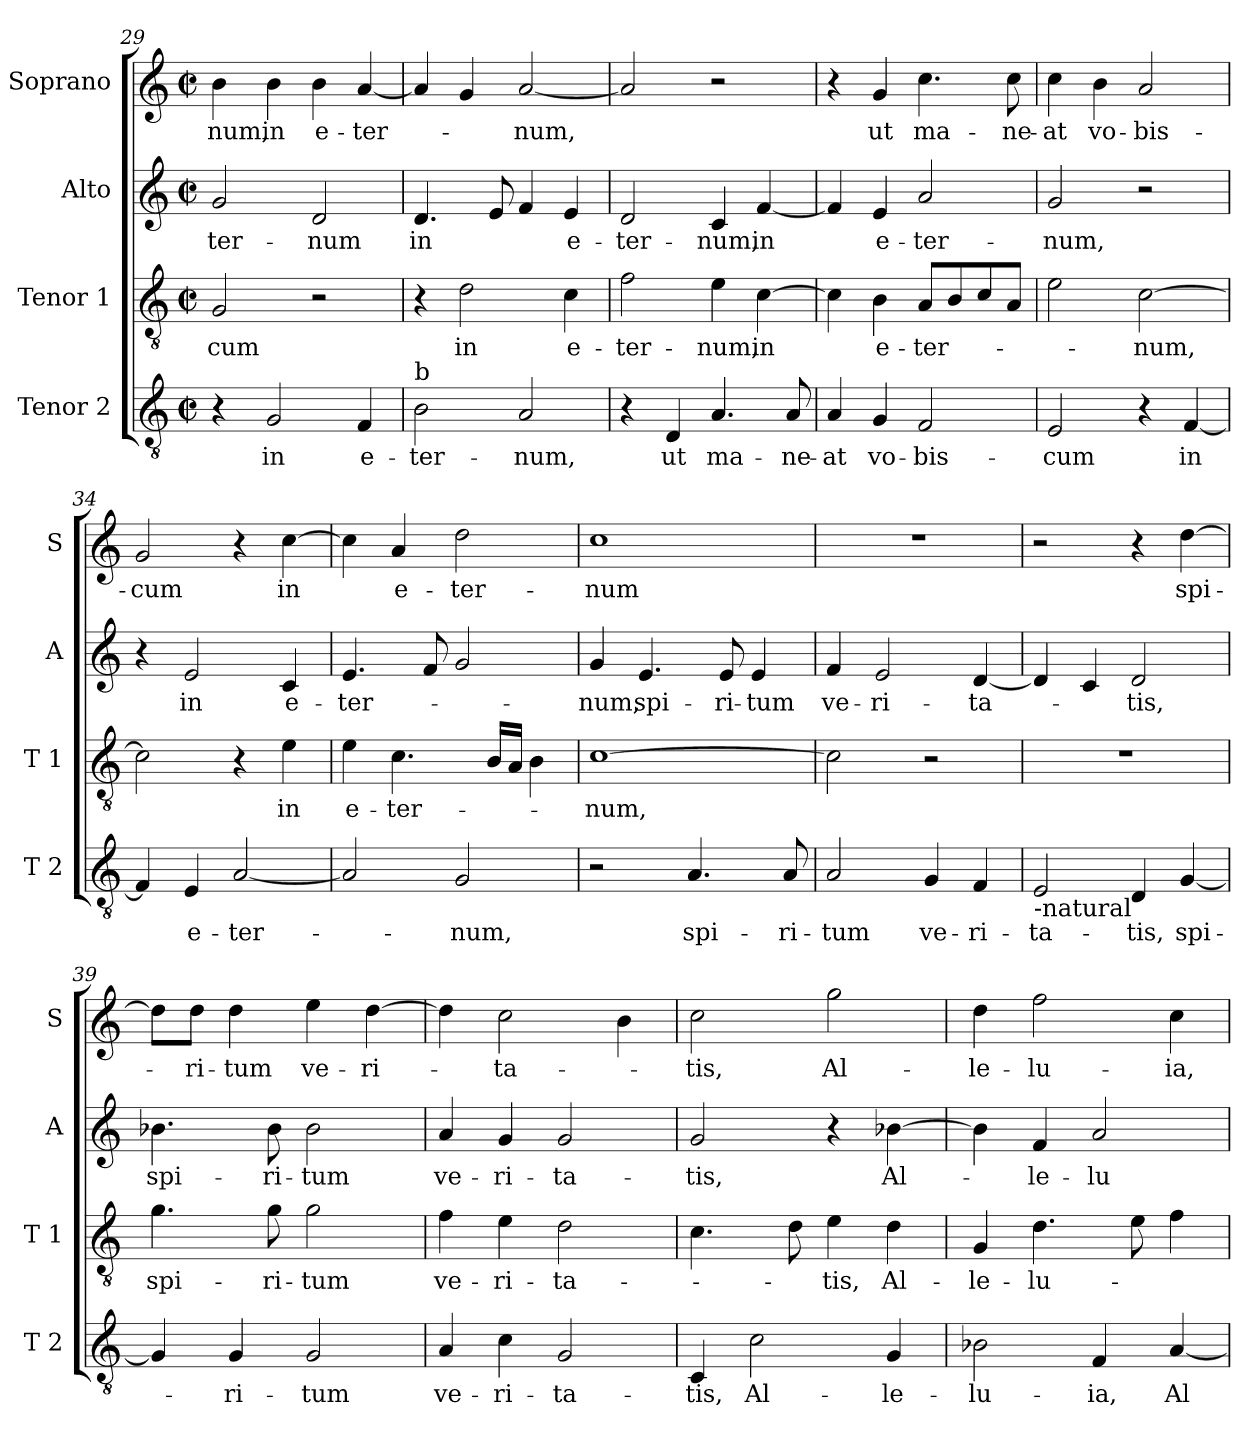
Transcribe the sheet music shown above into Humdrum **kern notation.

**kern	**text	**kern	**text	**kern	**text	**kern	**text
*part4	*part4	*part3	*part3	*part2	*part2	*part1	*part1
*staff4	*staff4	*staff3	*staff3	*staff2	*staff2	*staff1	*staff1
*I"Tenor 2	*	*I"Tenor 1	*	*I"Alto	*	*I"Soprano	*
*I'T 2	*	*I'T 1	*	*I'A	*	*I'S	*
*clefGv2	*	*clefGv2	*	*clefG2	*	*clefG2	*
*k[]	*	*k[]	*	*k[]	*	*k[]	*
*C:	*	*C:	*	*C:	*	*C:	*
*M2/2	*	*M2/2	*	*M2/2	*	*M2/2	*
*met(c|)	*	*met(c|)	*	*met(c|)	*	*met(c|)	*
=29	=29	=29	=29	=29	=29	=29	=29
!	!	!	!LO:LY:b	!	!LO:LY:b	!	!LO:LY:b
4r	.	2G/	-cum	2g/	-ter-	4b\	-num,
!	!LO:LY:b	!	!	!	!	!	!LO:LY:b
2G/	in	.	.	.	.	4b\	in
!	!	!	!	!	!LO:LY:b	!	!LO:LY:b
.	.	2r	.	2d/	-num	4b\	e-
!	!LO:LY:b	!	!	!	!	!	!LO:LY:b
4F/	e-	.	.	.	.	[4a/	-ter-
=30	=30	=30	=30	=30	=30	=30	=30
!LO:TX:a:t=b	!	!	!	!	!	!	!
!	!LO:LY:b	!	!	!	!LO:LY:b	!	!
2B\	-ter-	4r	.	4.d/	in	4a/]	.
!	!	!	!LO:LY:b	!	!	!	!
.	.	2d\	in	.	.	4g/	.
.	.	.	.	8e/	.	.	.
!	!LO:LY:b	!	!	!	!	!	!LO:LY:b
2A/	-num,	.	.	4f/	.	[2a/	-num,
!	!	!	!LO:LY:b	!	!LO:LY:b	!	!
.	.	4c\	e-	4e/	e-	.	.
!!LO:LB:g=z
=31	=31	=31	=31	=31	=31	=31	=31
!	!	!	!LO:LY:b	!	!LO:LY:b	!	!
4r	.	2f\	-ter-	2d/	-ter-	2a/]	.
!	!LO:LY:b	!	!	!	!	!	!
4D/	ut	.	.	.	.	.	.
!	!LO:LY:b	!	!LO:LY:b	!	!LO:LY:b	!	!
4.A/	ma-	4e\	-num,	4c/	-num,	2r	.
!	!	!	!LO:LY:b	!	!LO:LY:b	!	!
.	.	[4c\	in	[4f/	in	.	.
!	!LO:LY:b	!	!	!	!	!	!
8A/	-ne-	.	.	.	.	.	.
=32	=32	=32	=32	=32	=32	=32	=32
!	!LO:LY:b	!	!	!	!	!	!
4A/	-at	4c\]	.	4f/]	.	4r	.
!	!LO:LY:b	!	!LO:LY:b	!	!LO:LY:b	!	!LO:LY:b
4G/	vo-	4B\	e-	4e/	e-	4g/	ut
!	!LO:LY:b	!	!LO:LY:b	!	!LO:LY:b	!	!LO:LY:b
2F/	-bis-	8A/L	-ter-	2a/	-ter-	4.cc\	ma-
.	.	8B/	.	.	.	.	.
.	.	8c/	.	.	.	.	.
!	!	!	!	!	!	!	!LO:LY:b
.	.	8A/J	.	.	.	8cc\	-ne-
=33	=33	=33	=33	=33	=33	=33	=33
!	!LO:LY:b	!	!	!	!LO:LY:b	!	!LO:LY:b
2E/	-cum	2e\	.	2g/	-num,	4cc\	-at
!	!	!	!	!	!	!	!LO:LY:b
.	.	.	.	.	.	4b\	vo-
!	!	!	!LO:LY:b	!	!	!	!LO:LY:b
4r	.	[2c\	-num,	2r	.	2a/	-bis-
!	!LO:LY:b	!	!	!	!	!	!
[4F/	in	.	.	.	.	.	.
=34	=34	=34	=34	=34	=34	=34	=34
!	!	!	!	!	!	!	!LO:LY:b
4F/]	.	2c\]	.	4r	.	2g/	-cum
!	!LO:LY:b	!	!	!	!LO:LY:b	!	!
4E/	e-	.	.	2e/	in	.	.
!	!LO:LY:b	!	!	!	!	!	!
[2A/	-ter-	4r	.	.	.	4r	.
!	!	!	!LO:LY:b	!	!LO:LY:b	!	!LO:LY:b
.	.	4e\	in	4c/	e-	[4cc\	in
=35	=35	=35	=35	=35	=35	=35	=35
!	!	!	!LO:LY:b	!	!LO:LY:b	!	!
2A/]	.	4e\	e-	4.e/	-ter-	4cc\]	.
!	!	!	!LO:LY:b	!	!	!	!LO:LY:b
.	.	4.c\	-ter-	.	.	4a/	e-
.	.	.	.	8f/	.	.	.
!	!LO:LY:b	!	!	!	!	!	!LO:LY:b
2G/	-num,	.	.	2g/	.	2dd\	-ter-
.	.	16B/LL	.	.	.	.	.
.	.	16A/JJ	.	.	.	.	.
.	.	4B\	.	.	.	.	.
=36	=36	=36	=36	=36	=36	=36	=36
!	!	!	!LO:LY:b	!	!LO:LY:b	!	!LO:LY:b
2r	.	[1c	-num,	4g/	-num,	1cc	-num
!	!	!	!	!	!LO:LY:b	!	!
.	.	.	.	4.e/	spi-	.	.
!	!LO:LY:b	!	!	!	!	!	!
4.A/	spi-	.	.	.	.	.	.
!	!	!	!	!	!LO:LY:b	!	!
.	.	.	.	8e/	-ri-	.	.
!	!	!	!	!	!LO:LY:b	!	!
.	.	.	.	4e/	-tum	.	.
!	!LO:LY:b	!	!	!	!	!	!
8A/	-ri-	.	.	.	.	.	.
!!LO:PB:g=z
=37	=37	=37	=37	=37	=37	=37	=37
!	!LO:LY:b	!	!	!	!LO:LY:b	!	!
2A/	-tum	2c\]	.	4f/	ve-	1r	.
!	!	!	!	!	!LO:LY:b	!	!
.	.	.	.	2e/	-ri-	.	.
!	!LO:LY:b	!	!	!	!	!	!
4G/	ve-	2r	.	.	.	.	.
!	!LO:LY:b	!	!	!	!LO:LY:b	!	!
4F/	-ri-	.	.	[4d/	-ta-	.	.
=38	=38	=38	=38	=38	=38	=38	=38
!LO:TX:b:t=-natural	!	!	!	!	!	!	!
!	!LO:LY:b	!	!	!	!	!	!
2E/	-ta-	1r	.	4d/]	.	2r	.
.	.	.	.	4c/	.	.	.
!	!LO:LY:b	!	!	!	!LO:LY:b	!	!
4D/	-tis,	.	.	2d/	-tis,	4r	.
!	!LO:LY:b	!	!	!	!	!	!LO:LY:b
[4G/	spi-	.	.	.	.	[4dd\	spi-
=39	=39	=39	=39	=39	=39	=39	=39
!	!	!	!LO:LY:b	!	!LO:LY:b	!	!
4G/]	.	4.g\	spi-	4.b-X\	spi-	8dd\L]	.
!	!	!	!	!	!	!	!LO:LY:b
.	.	.	.	.	.	8dd\J	-ri-
!	!LO:LY:b	!	!	!	!	!	!LO:LY:b
4G/	-ri-	.	.	.	.	4dd\	-tum
!	!	!	!LO:LY:b	!	!LO:LY:b	!	!
.	.	8g\	-ri-	8b-\	-ri-	.	.
!	!LO:LY:b	!	!LO:LY:b	!	!LO:LY:b	!	!LO:LY:b
2G/	-tum	2g\	-tum	2b-\	-tum	4ee\	ve-
!	!	!	!	!	!	!	!LO:LY:b
.	.	.	.	.	.	[4dd\	-ri-
=40	=40	=40	=40	=40	=40	=40	=40
!	!LO:LY:b	!	!LO:LY:b	!	!LO:LY:b	!	!
4A/	ve-	4f\	ve-	4a/	ve-	4dd\]	.
!	!LO:LY:b	!	!LO:LY:b	!	!LO:LY:b	!	!LO:LY:b
4c\	-ri-	4e\	-ri-	4g/	-ri-	2cc\	-ta-
!	!LO:LY:b	!	!LO:LY:b	!	!LO:LY:b	!	!
2G/	-ta-	2d\	-ta-	2g/	-ta-	.	.
.	.	.	.	.	.	4b\	.
=41	=41	=41	=41	=41	=41	=41	=41
!	!LO:LY:b	!	!	!	!LO:LY:b	!	!LO:LY:b
4C/	-tis,	4.c\	.	2g/	-tis,	2cc\	-tis,
!	!LO:LY:b	!	!	!	!	!	!
2c\	Al-	.	.	.	.	.	.
.	.	8d\	.	.	.	.	.
!	!	!	!LO:LY:b	!	!	!	!LO:LY:b
.	.	4e\	-tis,	4r	.	2gg\	Al-
!	!LO:LY:b	!	!LO:LY:b	!	!LO:LY:b	!	!
4G/	-le-	4d\	Al-	[4b-X\	Al-	.	.
=42	=42	=42	=42	=42	=42	=42	=42
!	!LO:LY:b	!	!LO:LY:b	!	!	!	!LO:LY:b
2B-X\	-lu-	4G/	-le-	4b-\]	.	4dd\	-le-
!	!	!	!LO:LY:b	!	!LO:LY:b	!	!LO:LY:b
.	.	4.d\	-lu-	4f/	-le-	2ff\	-lu-
!	!LO:LY:b	!	!	!	!LO:LY:b	!	!
4F/	-ia,	.	.	2a/	-lu-	.	.
.	.	8e\	.	.	.	.	.
!	!LO:LY:b	!	!	!	!	!	!LO:LY:b
[4A/	Al-	4f\	.	.	.	4cc\	-ia,
=	=	=	=	=	=	=	=
*-	*-	*-	*-	*-	*-	*-	*-
